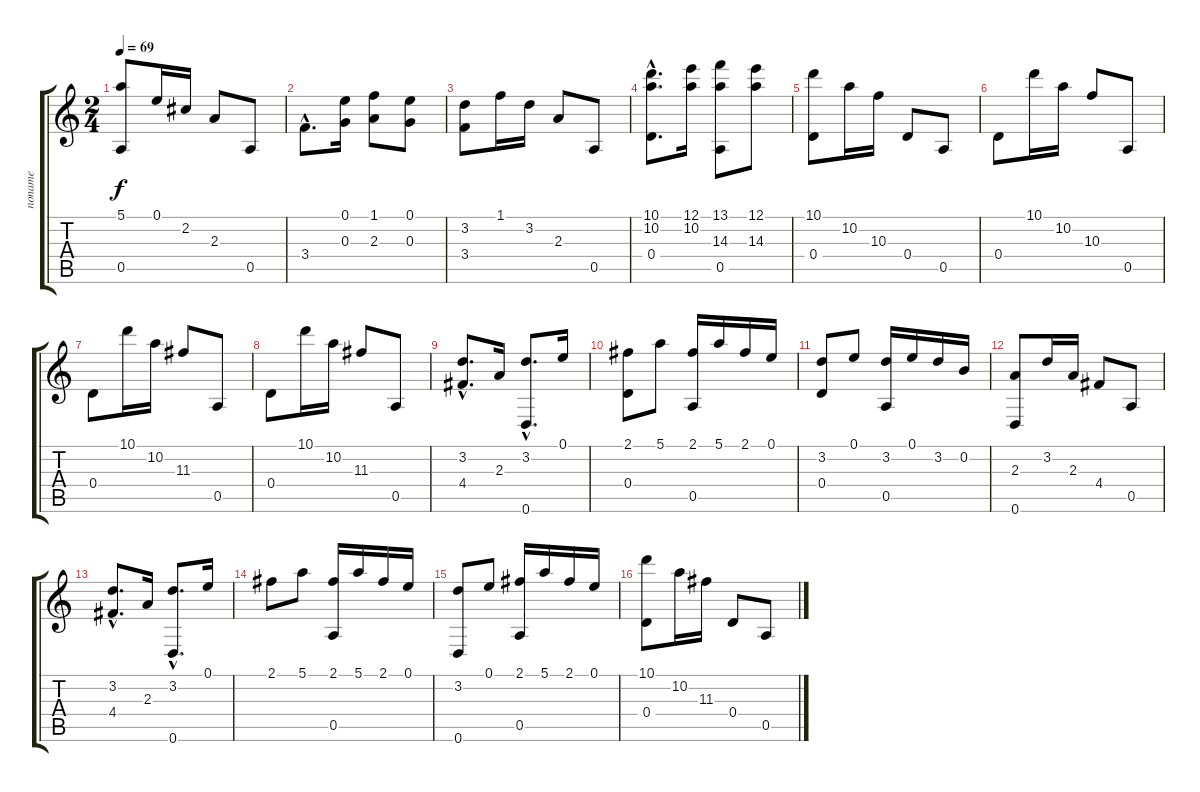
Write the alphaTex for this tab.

\track ("noname" "noname") {instrument acousticguitarnylon}
\staff {score tabs}
\tuning (E4 B3 G3 D3 A2 D2) {hide}
\ts (2 4)
\tempo 69
\clef g2
\ks c
(5.1 0.5).8{dy f} 0.1.16 2.2.16 2.3.8 0.5.8 |
3.4{hac}.8{d} (0.1 0.3).16 (1.1 2.3).8 (0.1 0.3).8 |
(3.2 3.4).8 1.1.16 3.2.16 2.3.8 0.5.8 |
(10.1{hac} 10.2{hac} 0.4).8{d} (12.1 10.2).16 (13.1 14.3 0.5).8 (12.1 14.3).8 |
(10.1 0.4).8 10.2.16 10.3.16 0.4.8 0.5.8 |
0.4.8 10.1.16 10.2.16 10.3.8 0.5.8 |
0.4.8 10.1.16 10.2.16 11.3.8 0.5.8 |
0.4.8 10.1.16 10.2.16 11.3.8 0.5.8 |
(3.2{hac} 4.4).8{d} 2.3.16 (3.2{hac} 0.6).8{d} 0.1.16 |
(2.1 0.4).8 5.1.8 (2.1 0.5).16 5.1.16 2.1.16 0.1.16 |
(3.2 0.4).8 0.1.8 (3.2 0.5).16 0.1.16 3.2.16 0.2.16 |
(2.3 0.6).8 3.2.16 2.3.16 4.4.8 0.5.8 |
(3.2{hac} 4.4).8{d} 2.3.16 (3.2{hac} 0.6).8{d} 0.1.16 |
2.1.8 5.1.8 (2.1 0.5).16 5.1.16 2.1.16 0.1.16 |
(3.2 0.6).8 0.1.8 (2.1 0.5).16 5.1.16 2.1.16 0.1.16 |
(10.1 0.4).8 10.2.16 11.3.16 0.4.8 0.5.8
